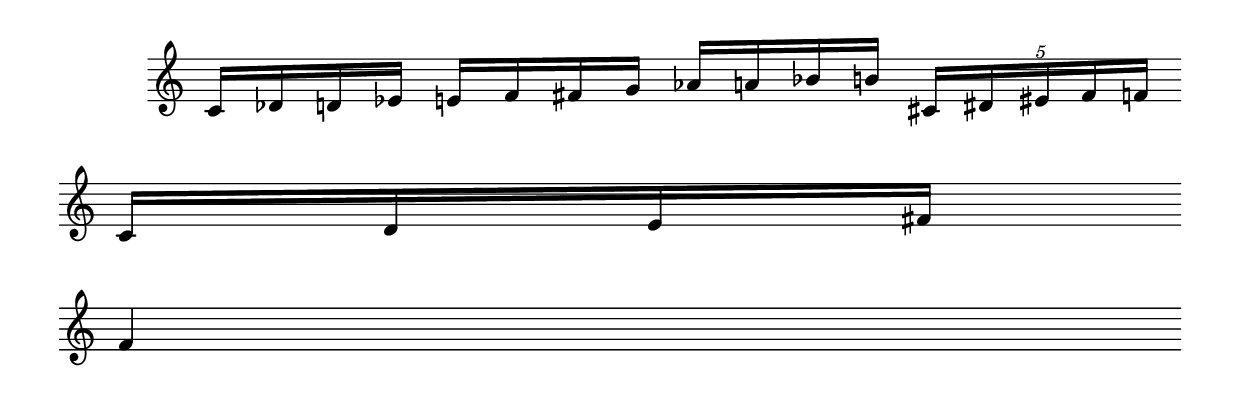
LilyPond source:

#(ly:set-option 'midi-extension "mid")
\version "2.12.3"
\include "english.ly"
\header{ 
}
%{
| CDbDEb EFF#G AbABbB C#D#E#F#F |

| C#D#E#F# 

F#     
%}
melody = {
\once \override Staff.TimeSignature #'stencil = ##f
\clef treble
\key c \major
\cadenzaOn
  c'16[ df'16 d'16 ef'16] e'16[ f'16 fs'16 g'16] af'16[ a'16 bf'16 b'16] \times 4/5{ cs'16[ ds'16 es'16 fs'16 f'16] }  \bar "|" \bar "" \break 
  cs'16[ ds'16 es'16 fs'16] \bar "" \break 
  fs'4 \bar "" \break 
 }
text = \lyricmode {
                      
}
\score{

<<
\new Voice = "one" {
\melody
}
\new Lyrics \lyricsto "one" \text
>>
\layout {
\context {
\Score
}
}
\midi {
\context {
\Score
tempoWholesPerMinute = #(ly:make-moment 200 4)
}
}
}